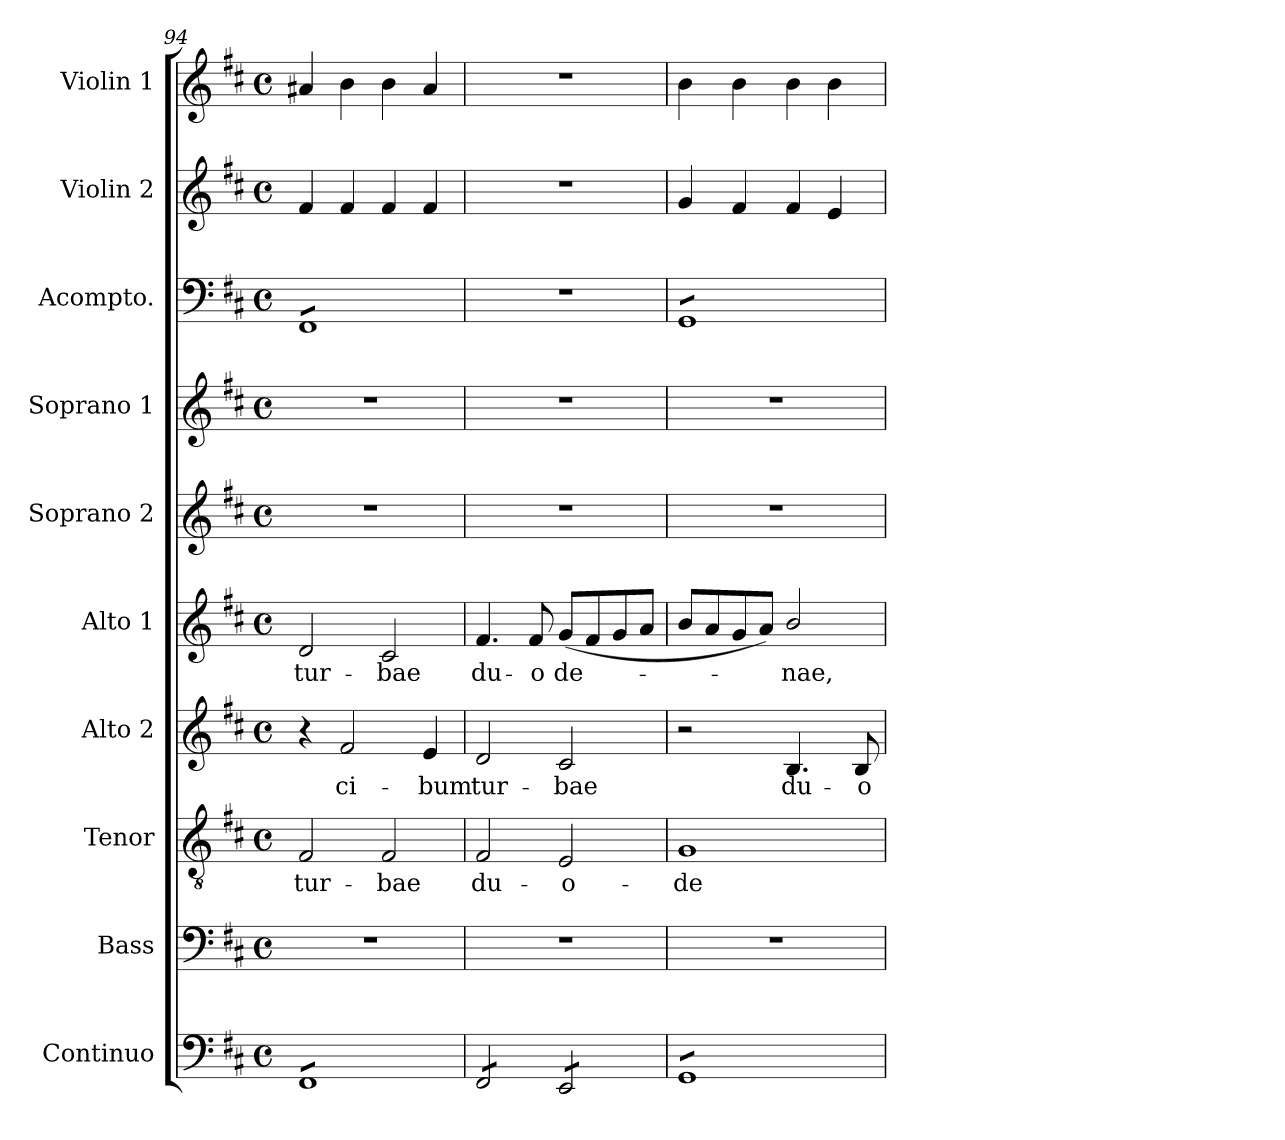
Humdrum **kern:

**kern	**kern	**kern	**text	**kern	**text	**kern	**text	**kern	**kern	**kern	**kern	**kern
*part10	*part9	*part8	*part8	*part7	*part7	*part6	*part6	*part5	*part4	*part3	*part2	*part1
*staff10	*staff9	*staff8	*staff8	*staff7	*staff7	*staff6	*staff6	*staff5	*staff4	*staff3	*staff2	*staff1
*I"Continuo	*I"Bass	*I"Tenor	*	*I"Alto 2	*	*I"Alto 1	*	*I"Soprano 2	*I"Soprano 1	*I"Acompto.	*I"Violin 2	*I"Violin 1
*I'Cont.	*I'B.	*I'T.	*	*I'A2.	*	*I'A1.	*	*I'S2.	*I'S1.	*I'Ac.	*I'Vln. 2	*I'Vln. 1
*clefF4	*clefF4	*clefGv2	*	*clefG2	*	*clefG2	*	*clefG2	*clefG2	*clefF4	*clefG2	*clefG2
*	*	*ITrd7c12	*	*	*	*	*	*	*	*	*	*
*k[f#c#]	*k[f#c#]	*k[f#c#]	*	*k[f#c#]	*	*k[f#c#]	*	*k[f#c#]	*k[f#c#]	*k[f#c#]	*k[f#c#]	*k[f#c#]
*D:	*D:	*D:	*	*D:	*	*D:	*	*D:	*D:	*D:	*D:	*D:
*M4/4	*M4/4	*M4/4	*	*M4/4	*	*M4/4	*	*M4/4	*M4/4	*M4/4	*M4/4	*M4/4
*met(c)	*met(c)	*met(c)	*	*met(c)	*	*met(c)	*	*met(c)	*met(c)	*met(c)	*met(c)	*met(c)
=94	=94	=94	=94	=94	=94	=94	=94	=94	=94	=94	=94	=94
!	!	!	!LO:LY:b:color=#000000	!	!	!	!	!	!	!	!	!
!	!	!	!	!	!	!	!LO:LY:b:color=#000000	!	!	!	!	!
*tremolo	*	*	*	*	*	*	*	*	*	*	*	*
*	*	*	*	*	*	*	*	*	*	*tremolo	*	*
8FF#iL	1r	2FF#i/	tur-	4r	.	2di/	tur-	1r	1r	8FF#iL	4f#i/	4a#Xi/
8FF#i	.	.	.	.	.	.	.	.	.	8FF#i	.	.
!	!	!	!	!	!LO:LY:b:color=#000000	!	!	!	!	!	!	!
8FF#i	.	.	.	2f#i/	ci-	.	.	.	.	8FF#i	4f#i/	4bi\
8FF#i	.	.	.	.	.	.	.	.	.	8FF#i	.	.
!	!	!	!LO:LY:b:color=#000000	!	!	!	!	!	!	!	!	!
!	!	!	!	!	!	!	!LO:LY:b:color=#000000	!	!	!	!	!
8FF#i	.	2FF#i/	-bae	.	.	2c#i/	-bae	.	.	8FF#i	4f#i/	4bi\
8FF#i	.	.	.	.	.	.	.	.	.	8FF#i	.	.
!	!	!	!	!	!LO:LY:b:color=#000000	!	!	!	!	!	!	!
8FF#i	.	.	.	4ei/	-bum	.	.	.	.	8FF#i	4f#i/	4a#i/
8FF#iJ	.	.	.	.	.	.	.	.	.	8FF#iJ	.	.
=95	=95	=95	=95	=95	=95	=95	=95	=95	=95	=95	=95	=95
!	!	!	!LO:LY:b:color=#000000	!	!	!	!	!	!	!	!	!
!	!	!	!	!	!LO:LY:b:color=#000000	!	!	!	!	!	!	!
!	!	!	!	!	!	!	!LO:LY:b:color=#000000	!	!	!	!	!
8FF#i/L	1r	2FF#i/	du-	2di/	tur-	4.f#i/	du-	1r	1r	1r	1r	1r
8FF#i/	.	.	.	.	.	.	.	.	.	.	.	.
8FF#i/	.	.	.	.	.	.	.	.	.	.	.	.
!	!	!	!	!	!	!	!LO:LY:b:color=#000000	!	!	!	!	!
8FF#i/J	.	.	.	.	.	8f#i/	-o	.	.	.	.	.
!	!	!	!LO:LY:b:color=#000000	!	!	!	!	!	!	!	!	!
!	!	!	!	!	!LO:LY:b:color=#000000	!	!	!	!	!	!	!
!	!	!	!	!	!	!	!LO:LY:b:color=#000000	!	!	!	!	!
8EEi/L	.	2EEi/	-o-	2c#i/	-bae	(8gi/L	de-	.	.	.	.	.
8EEi/	.	.	.	.	.	8f#i/	.	.	.	.	.	.
8EEi/	.	.	.	.	.	8gi/	.	.	.	.	.	.
8EEi/J	.	.	.	.	.	8ai/J	.	.	.	.	.	.
=96	=96	=96	=96	=96	=96	=96	=96	=96	=96	=96	=96	=96
!	!	!	!LO:LY:b:color=#000000	!	!	!	!	!	!	!	!	!
8GGiL	1r	1GGi	-de-	2r	.	8bi/L	.	1r	1r	8GGiL	4gi/	4bi\
8GGi	.	.	.	.	.	8ai/	.	.	.	8GGi	.	.
8GGi	.	.	.	.	.	8gi/	.	.	.	8GGi	4f#i/	4bi\
8GGi	.	.	.	.	.	8ai/J)	.	.	.	8GGi	.	.
!	!	!	!	!	!LO:LY:b:color=#000000	!	!	!	!	!	!	!
!	!	!	!	!	!	!	!LO:LY:b:color=#000000	!	!	!	!	!
8GGi	.	.	.	4.Bi/	du-	2bi/	-nae,	.	.	8GGi	4f#i/	4bi\
8GGi	.	.	.	.	.	.	.	.	.	8GGi	.	.
8GGi	.	.	.	.	.	.	.	.	.	8GGi	4ei/	4bi\
!	!	!	!	!	!LO:LY:b:color=#000000	!	!	!	!	!	!	!
8GGiJ	.	.	.	8Bi/	-o-	.	.	.	.	8GGiJ	.	.
*	*	*	*	*	*	*	*	*	*	*Xtremolo	*	*
*Xtremolo	*	*	*	*	*	*	*	*	*	*	*	*
=	=	=	=	=	=	=	=	=	=	=	=	=
*-	*-	*-	*-	*-	*-	*-	*-	*-	*-	*-	*-	*-
